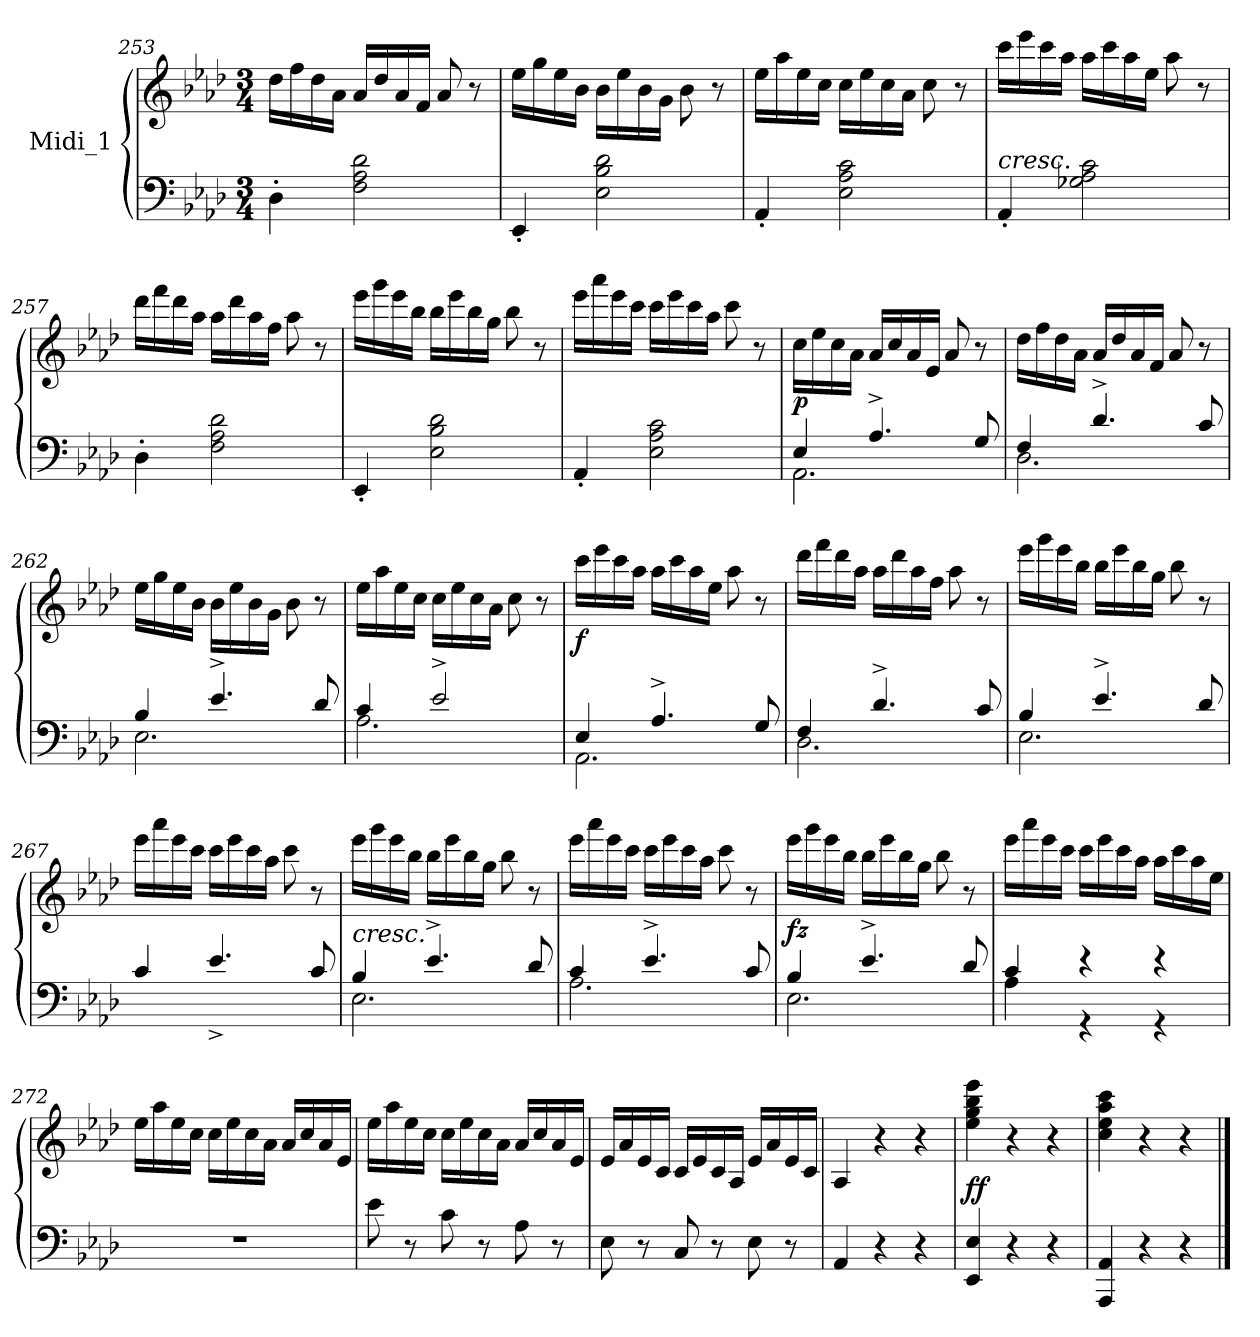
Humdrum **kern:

**kern	**kern	**dynam
*part1	*part1	*part1
*staff2	*staff1	*staff1/2
*I"Midi_1	*	*
*clefF4	*clefG2	*
*k[b-e-a-d-]	*k[b-e-a-d-]	*
*A-:	*A-:	*
*M3/4	*M3/4	*
=253	=253	=253
4D-'\	16dd-\LL	.
.	16ff\	.
.	16dd-\	.
.	16a-\JJ	.
2F\ 2A-\ 2d-\	16a-/LL	.
.	16dd-/	.
.	16a-/	.
.	16f/JJ	.
.	8a-/	.
.	8r	.
=254	=254	=254
4EE-'/	16ee-\LL	.
.	16gg\	.
.	16ee-\	.
.	16b-\JJ	.
2E-\ 2B-\ 2d-\	16b-\LL	.
.	16ee-\	.
.	16b-\	.
.	16g\JJ	.
.	8b-\	.
.	8r	.
=255	=255	=255
4AA-'/	16ee-\LL	.
.	16aa-\	.
.	16ee-\	.
.	16cc\JJ	.
2E-\ 2A-\ 2c\	16cc\LL	.
.	16ee-\	.
.	16cc\	.
.	16a-\JJ	.
.	8cc\	.
.	8r	.
!!LO:PB:g=z
=256	=256	=256
!LO:TX:a:i:t=cresc.	!	!
4AA-'/	16ccc\LL	.
.	16eee-\	.
.	16ccc\	.
.	16aa-\JJ	.
2G-X\ 2A-\ 2c\	16aa-\LL	.
.	16ccc\	.
.	16aa-\	.
.	16ee-\JJ	.
.	8aa-\	.
.	8r	.
=257	=257	=257
4D-'\	16ddd-\LL	.
.	16fff\	.
.	16ddd-\	.
.	16aa-\JJ	.
2F\ 2A-\ 2d-\	16aa-\LL	.
.	16ddd-\	.
.	16aa-\	.
.	16ff\JJ	.
.	8aa-\	.
.	8r	.
=258	=258	=258
4EE-'/	16eee-\LL	.
.	16ggg\	.
.	16eee-\	.
.	16bb-\JJ	.
2E-\ 2B-\ 2d-\	16bb-\LL	.
.	16eee-\	.
.	16bb-\	.
.	16gg\JJ	.
.	8bb-\	.
.	8r	.
!!LO:LB:g=z
=259	=259	=259
4AA-'/	16eee-\LL	.
.	16aaa-\	.
.	16eee-\	.
.	16ccc\JJ	.
2E-\ 2A-\ 2c\	16ccc\LL	.
.	16eee-\	.
.	16ccc\	.
.	16aa-\JJ	.
.	8ccc\	.
.	8r	.
!!LO:LB:g=z
=260	=260	=260
*^	*	*
!	!	!	!LO:DY:b
4E-/	2.AA-\	16cc\LL	p
.	.	16ee-\	.
.	.	16cc\	.
.	.	16a-\JJ	.
4.A-^/	.	16a-/LL	.
.	.	16cc/	.
.	.	16a-/	.
.	.	16e-/JJ	.
.	.	8a-/	.
8G/	.	8r	.
=261	=261	=261	=261
4F/	2.D-\	16dd-\LL	.
.	.	16ff\	.
.	.	16dd-\	.
.	.	16a-\JJ	.
4.d-^/	.	16a-/LL	.
.	.	16dd-/	.
.	.	16a-/	.
.	.	16f/JJ	.
.	.	8a-/	.
8c/	.	8r	.
=262	=262	=262	=262
4B-/	2.E-\	16ee-\LL	.
.	.	16gg\	.
.	.	16ee-\	.
.	.	16b-\JJ	.
4.e-^/	.	16b-\LL	.
.	.	16ee-\	.
.	.	16b-\	.
.	.	16g\JJ	.
.	.	8b-\	.
8d-/	.	8r	.
=263	=263	=263	=263
4c/	2.A-\	16ee-\LL	.
.	.	16aa-\	.
.	.	16ee-\	.
.	.	16cc\JJ	.
2e-^/	.	16cc\LL	.
.	.	16ee-\	.
.	.	16cc\	.
.	.	16a-\JJ	.
.	.	8cc\	.
.	.	8r	.
!!LO:LB:g=z
=264	=264	=264	=264
!	!	!	!LO:DY:b
4E-/	2.AA-\	16ccc\LL	f
.	.	16eee-\	.
.	.	16ccc\	.
.	.	16aa-\JJ	.
4.A-^/	.	16aa-\LL	.
.	.	16ccc\	.
.	.	16aa-\	.
.	.	16ee-\JJ	.
.	.	8aa-\	.
8G/	.	8r	.
=265	=265	=265	=265
4F/	2.D-\	16ddd-\LL	.
.	.	16fff\	.
.	.	16ddd-\	.
.	.	16aa-\JJ	.
4.d-^/	.	16aa-\LL	.
.	.	16ddd-\	.
.	.	16aa-\	.
.	.	16ff\JJ	.
.	.	8aa-\	.
8c/	.	8r	.
=266	=266	=266	=266
4B-/	2.E-\	16eee-\LL	.
.	.	16ggg\	.
.	.	16eee-\	.
.	.	16bb-\JJ	.
4.e-^/	.	16bb-\LL	.
.	.	16eee-\	.
.	.	16bb-\	.
.	.	16gg\JJ	.
.	.	8bb-\	.
8d-/	.	8r	.
!!LO:LB:g=z
=267	=267	=267	=267
4c/	2ryy	16eee-\LL	.
.	.	16aaa-\	.
.	.	16eee-\	.
.	.	16ccc\JJ	.
4.e-^/	.	16ccc\LL	.
.	.	16eee-\	.
.	.	16ccc\	.
.	.	16aa-\JJ	.
.	4ryy	8ccc\	.
8c/	.	8r	.
!!LO:LB:g=z
=268	=268	=268	=268
!LO:TX:a:i:t=cresc.	!	!	!
4B-/	2.E-\	16eee-\LL	.
.	.	16ggg\	.
.	.	16eee-\	.
.	.	16bb-\JJ	.
4.e-^/	.	16bb-\LL	.
.	.	16eee-\	.
.	.	16bb-\	.
.	.	16gg\JJ	.
.	.	8bb-\	.
8d-/	.	8r	.
=269	=269	=269	=269
4c/	2.A-\	16eee-\LL	.
.	.	16aaa-\	.
.	.	16eee-\	.
.	.	16ccc\JJ	.
4.e-^/	.	16ccc\LL	.
.	.	16eee-\	.
.	.	16ccc\	.
.	.	16aa-\JJ	.
.	.	8ccc\	.
8c/	.	8r	.
=270	=270	=270	=270
!	!	!	!LO:DY:a=2
4B-/	2.E-\	16eee-\LL	fz
.	.	16ggg\	.
.	.	16eee-\	.
.	.	16bb-\JJ	.
4.e-^/	.	16bb-\LL	.
.	.	16eee-\	.
.	.	16bb-\	.
.	.	16gg\JJ	.
.	.	8bb-\	.
8d-/	.	8r	.
!!LO:PB:g=z
=271	=271	=271	=271
4c/	4A-\	16eee-\LL	.
.	.	16aaa-\	.
.	.	16eee-\	.
.	.	16ccc\JJ	.
4r	4r	16ccc\LL	.
.	.	16eee-\	.
.	.	16ccc\	.
.	.	16aa-\JJ	.
4r	4r	16aa-\LL	.
.	.	16ccc\	.
.	.	16aa-\	.
.	.	16ee-\JJ	.
*v	*v	*	*
!!LO:LB:g=z
=272	=272	=272
2.r	16ee-\LL	.
.	16aa-\	.
.	16ee-\	.
.	16cc\JJ	.
.	16cc\LL	.
.	16ee-\	.
.	16cc\	.
.	16a-\JJ	.
.	16a-/LL	.
.	16cc/	.
.	16a-/	.
.	16e-/JJ	.
=273	=273	=273
8e-\	16ee-\LL	.
.	16aa-\	.
8r	16ee-\	.
.	16cc\JJ	.
8c\	16cc\LL	.
.	16ee-\	.
8r	16cc\	.
.	16a-\JJ	.
8A-\	16a-/LL	.
.	16cc/	.
8r	16a-/	.
.	16e-/JJ	.
=274	=274	=274
8E-\	16e-/LL	.
.	16a-/	.
8r	16e-/	.
.	16c/JJ	.
8C/	16c/LL	.
.	16e-/	.
8r	16c/	.
.	16A-/JJ	.
8E-\	16e-/LL	.
.	16a-/	.
8r	16e-/	.
.	16c/JJ	.
=275	=275	=275
4AA-/	4A-/	.
4r	4r	.
4r	4r	.
=276	=276	=276
!	!	!LO:DY:a=2
4EE-/ 4E-/	4ee-\ 4gg\ 4bb-\ 4eee-\	ff
4r	4r	.
4r	4r	.
=277	=277	=277
4AAA-/ 4AA-/	4cc\ 4ee-\ 4aa-\ 4ccc\	.
4r	4r	.
4r	4r	.
==	==	==
*-	*-	*-
